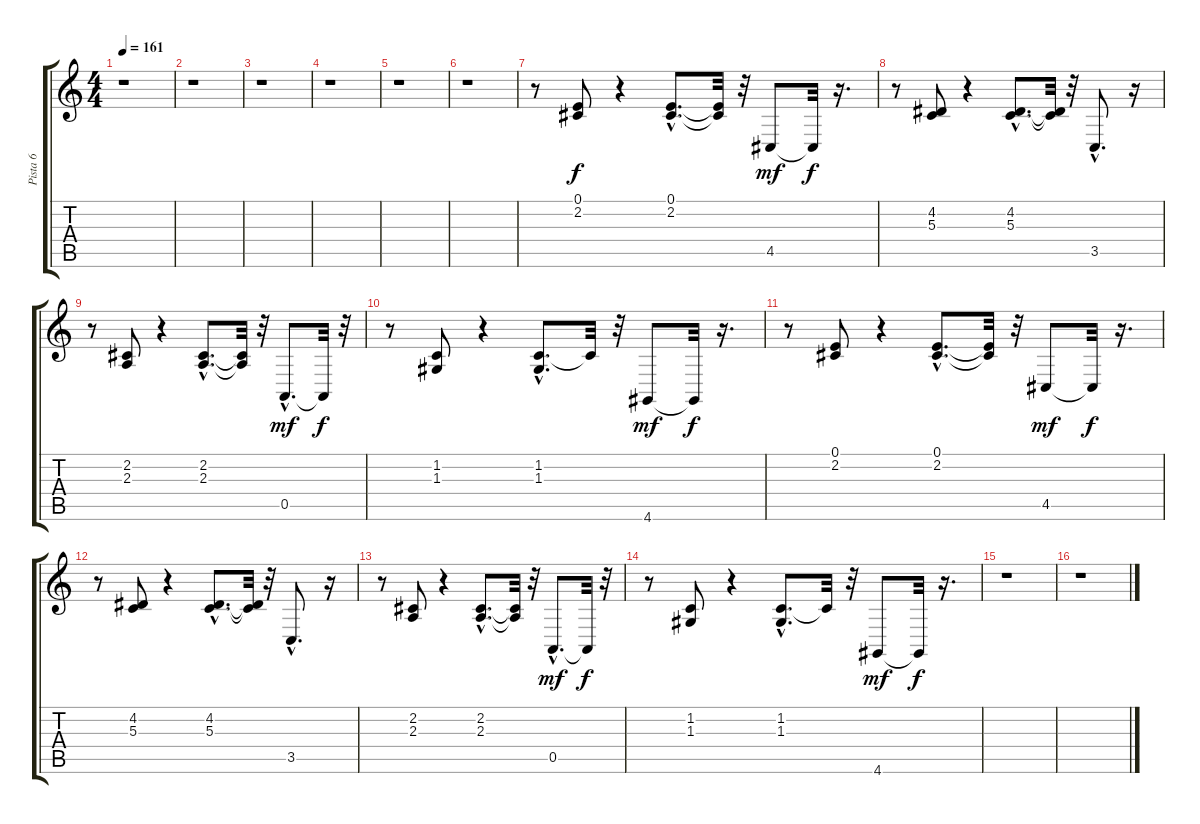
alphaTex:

\track ("Pista 6" "Pista 6") {instrument stringensemble1}
\staff {score tabs}
\tuning (E4 B3 G3 D3 A2 E2) {hide}
\ts (4 4)
\tempo 161
\clef g2
\ks c
r.1{dy f} |
r.1 |
r.1 |
r.1 |
r.1 |
r.1 |
r.8 (0.1 2.2).8 r.4 (0.1{hac} 2.2{hac}).8{d} (0.1{t} 2.2{t}).32 r.32 4.5.8{dy mf} 4.5{t}.32{dy f} r.16{d} |
r.8 (4.2 5.3).8 r.4 (4.2{hac} 5.3{hac}).8{d} (4.2{t} 5.3{t}).32 r.32 3.5{hac}.8{d} r.16 |
r.8 (2.2 2.3).8 r.4 (2.2{hac} 2.3{hac}).8{d} (2.2{t} 2.3{t}).32 r.32 0.5{hac}.8{d dy mf} 0.5{t}.32{dy f} r.32 |
r.8 (1.2 1.3).8 r.4 (1.2{hac} 1.3{hac}).8{d} 1.2{t}.32 r.32 4.6.8{dy mf} 4.6{t}.32{dy f} r.16{d} |
r.8 (0.1 2.2).8 r.4 (0.1{hac} 2.2{hac}).8{d} (0.1{t} 2.2{t}).32 r.32 4.5.8{dy mf} 4.5{t}.32{dy f} r.16{d} |
r.8 (4.2 5.3).8 r.4 (4.2{hac} 5.3{hac}).8{d} (4.2{t} 5.3{t}).32 r.32 3.5{hac}.8{d} r.16 |
r.8 (2.2 2.3).8 r.4 (2.2{hac} 2.3{hac}).8{d} (2.2{t} 2.3{t}).32 r.32 0.5{hac}.8{d dy mf} 0.5{t}.32{dy f} r.32 |
r.8 (1.2 1.3).8 r.4 (1.2{hac} 1.3{hac}).8{d} 1.2{t}.32 r.32 4.6.8{dy mf} 4.6{t}.32{dy f} r.16{d} |
r.1 |
r.1
